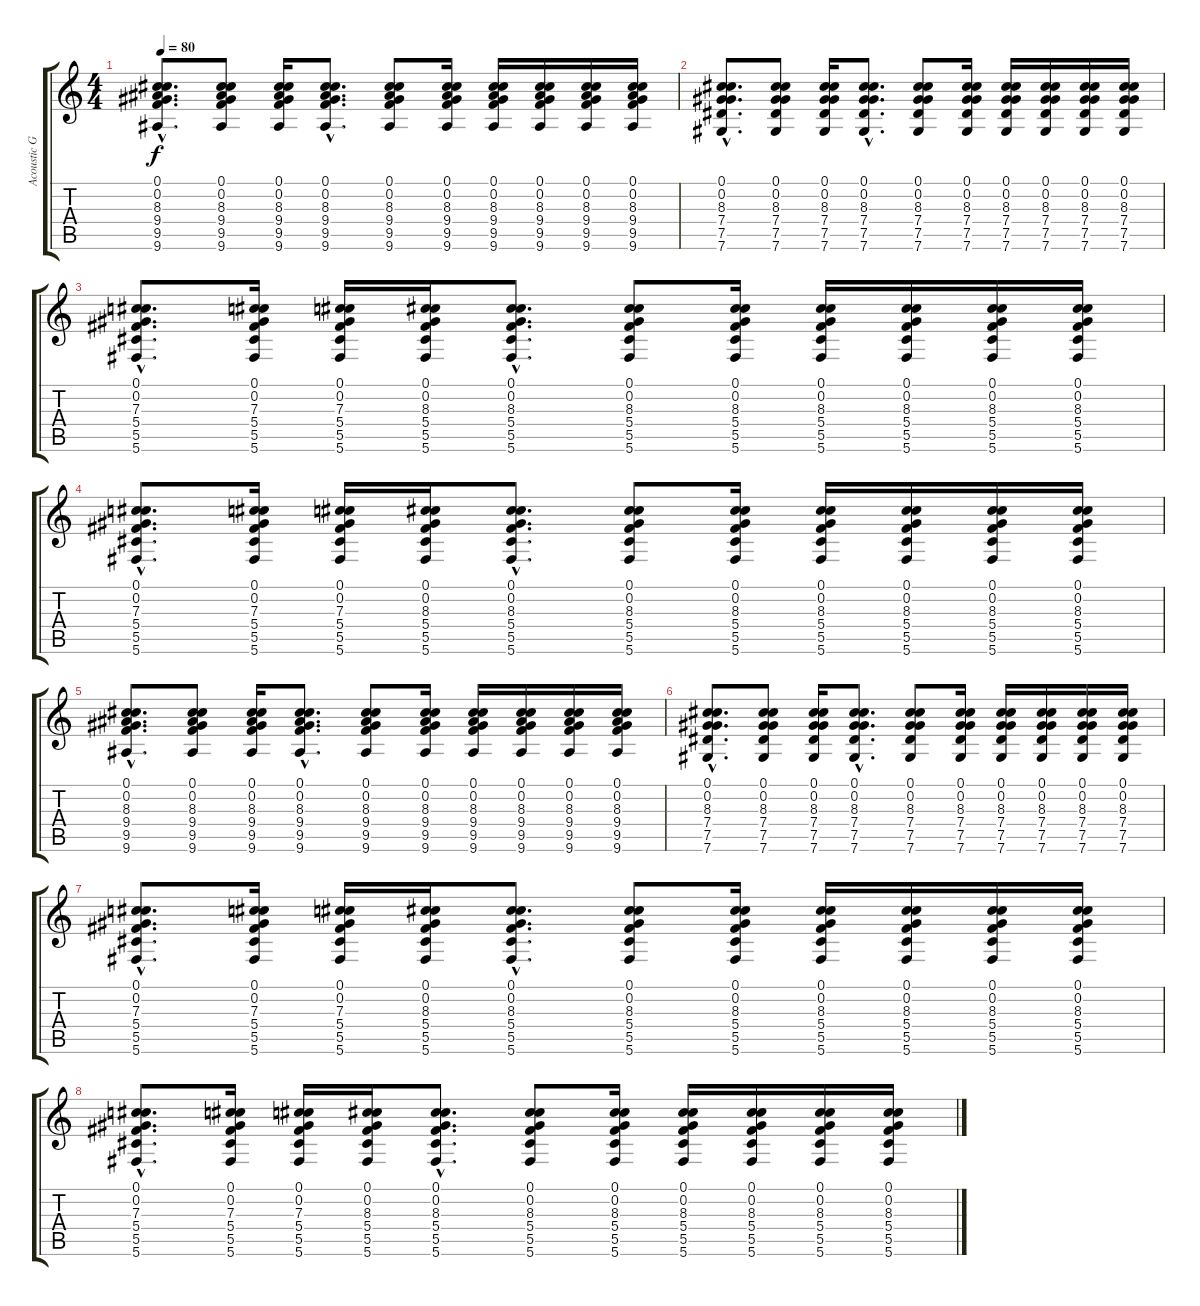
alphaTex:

\track ("Acoustic Guitar" "Acoustic G") {instrument acousticguitarsteel}
\staff {score tabs}
\tuning (Db4 Ab3 F3 Db3 Ab2 Db2) {hide}
\ts (4 4)
\tempo 80
\clef g2
\ks c
(0.1{hac} 0.2{hac} 8.3{hac} 9.4{hac} 9.5{hac} 9.6{hac}).8{d dy f instrument acousticguitarsteel} (0.1 0.2 8.3 9.4 9.5 9.6).8 (0.1 0.2 8.3 9.4 9.5 9.6).16 (0.1{hac} 0.2{hac} 8.3{hac} 9.4{hac} 9.5{hac} 9.6{hac}).8{d} (0.1 0.2 8.3 9.4 9.5 9.6).8 (0.1 0.2 8.3 9.4 9.5 9.6).16 (0.1 0.2 8.3 9.4 9.5 9.6).16 (0.1 0.2 8.3 9.4 9.5 9.6).16 (0.1 0.2 8.3 9.4 9.5 9.6).16 (0.1 0.2 8.3 9.4 9.5 9.6).16 |
(0.1{hac} 0.2{hac} 8.3{hac} 7.4{hac} 7.5{hac} 7.6{hac}).8{d} (0.1 0.2 8.3 7.4 7.5 7.6).8 (0.1 0.2 8.3 7.4 7.5 7.6).16 (0.1{hac} 0.2{hac} 8.3{hac} 7.4{hac} 7.5{hac} 7.6{hac}).8{d} (0.1 0.2 8.3 7.4 7.5 7.6).8 (0.1 0.2 8.3 7.4 7.5 7.6).16 (0.1 0.2 8.3 7.4 7.5 7.6).16 (0.1 0.2 8.3 7.4 7.5 7.6).16 (0.1 0.2 8.3 7.4 7.5 7.6).16 (0.1 0.2 8.3 7.4 7.5 7.6).16 |
(0.1{hac} 0.2{hac} 7.3{hac} 5.4{hac} 5.5{hac} 5.6{hac}).8{d} (0.1 0.2 7.3 5.4 5.5 5.6).16 (0.1 0.2 7.3 5.4 5.5 5.6).16 (0.1 0.2 8.3 5.4 5.5 5.6).16 (0.1{hac} 0.2{hac} 8.3{hac} 5.4{hac} 5.5{hac} 5.6{hac}).8{d} (0.1 0.2 8.3 5.4 5.5 5.6).8 (0.1 0.2 8.3 5.4 5.5 5.6).16 (0.1 0.2 8.3 5.4 5.5 5.6).16 (0.1 0.2 8.3 5.4 5.5 5.6).16 (0.1 0.2 8.3 5.4 5.5 5.6).16 (0.1 0.2 8.3 5.4 5.5 5.6).16 |
(0.1{hac} 0.2{hac} 7.3{hac} 5.4{hac} 5.5{hac} 5.6{hac}).8{d} (0.1 0.2 7.3 5.4 5.5 5.6).16 (0.1 0.2 7.3 5.4 5.5 5.6).16 (0.1 0.2 8.3 5.4 5.5 5.6).16 (0.1{hac} 0.2{hac} 8.3{hac} 5.4{hac} 5.5{hac} 5.6{hac}).8{d} (0.1 0.2 8.3 5.4 5.5 5.6).8 (0.1 0.2 8.3 5.4 5.5 5.6).16 (0.1 0.2 8.3 5.4 5.5 5.6).16 (0.1 0.2 8.3 5.4 5.5 5.6).16 (0.1 0.2 8.3 5.4 5.5 5.6).16 (0.1 0.2 8.3 5.4 5.5 5.6).16 |
(0.1{hac} 0.2{hac} 8.3{hac} 9.4{hac} 9.5{hac} 9.6{hac}).8{d} (0.1 0.2 8.3 9.4 9.5 9.6).8 (0.1 0.2 8.3 9.4 9.5 9.6).16 (0.1{hac} 0.2{hac} 8.3{hac} 9.4{hac} 9.5{hac} 9.6{hac}).8{d} (0.1 0.2 8.3 9.4 9.5 9.6).8 (0.1 0.2 8.3 9.4 9.5 9.6).16 (0.1 0.2 8.3 9.4 9.5 9.6).16 (0.1 0.2 8.3 9.4 9.5 9.6).16 (0.1 0.2 8.3 9.4 9.5 9.6).16 (0.1 0.2 8.3 9.4 9.5 9.6).16 |
(0.1{hac} 0.2{hac} 8.3{hac} 7.4{hac} 7.5{hac} 7.6{hac}).8{d} (0.1 0.2 8.3 7.4 7.5 7.6).8 (0.1 0.2 8.3 7.4 7.5 7.6).16 (0.1{hac} 0.2{hac} 8.3{hac} 7.4{hac} 7.5{hac} 7.6{hac}).8{d} (0.1 0.2 8.3 7.4 7.5 7.6).8 (0.1 0.2 8.3 7.4 7.5 7.6).16 (0.1 0.2 8.3 7.4 7.5 7.6).16 (0.1 0.2 8.3 7.4 7.5 7.6).16 (0.1 0.2 8.3 7.4 7.5 7.6).16 (0.1 0.2 8.3 7.4 7.5 7.6).16 |
(0.1{hac} 0.2{hac} 7.3{hac} 5.4{hac} 5.5{hac} 5.6{hac}).8{d} (0.1 0.2 7.3 5.4 5.5 5.6).16 (0.1 0.2 7.3 5.4 5.5 5.6).16 (0.1 0.2 8.3 5.4 5.5 5.6).16 (0.1{hac} 0.2{hac} 8.3{hac} 5.4{hac} 5.5{hac} 5.6{hac}).8{d} (0.1 0.2 8.3 5.4 5.5 5.6).8 (0.1 0.2 8.3 5.4 5.5 5.6).16 (0.1 0.2 8.3 5.4 5.5 5.6).16 (0.1 0.2 8.3 5.4 5.5 5.6).16 (0.1 0.2 8.3 5.4 5.5 5.6).16 (0.1 0.2 8.3 5.4 5.5 5.6).16 |
(0.1{hac} 0.2{hac} 7.3{hac} 5.4{hac} 5.5{hac} 5.6{hac}).8{d} (0.1 0.2 7.3 5.4 5.5 5.6).16 (0.1 0.2 7.3 5.4 5.5 5.6).16 (0.1 0.2 8.3 5.4 5.5 5.6).16 (0.1{hac} 0.2{hac} 8.3{hac} 5.4{hac} 5.5{hac} 5.6{hac}).8{d} (0.1 0.2 8.3 5.4 5.5 5.6).8 (0.1 0.2 8.3 5.4 5.5 5.6).16 (0.1 0.2 8.3 5.4 5.5 5.6).16 (0.1 0.2 8.3 5.4 5.5 5.6).16 (0.1 0.2 8.3 5.4 5.5 5.6).16 (0.1 0.2 8.3 5.4 5.5 5.6).16
